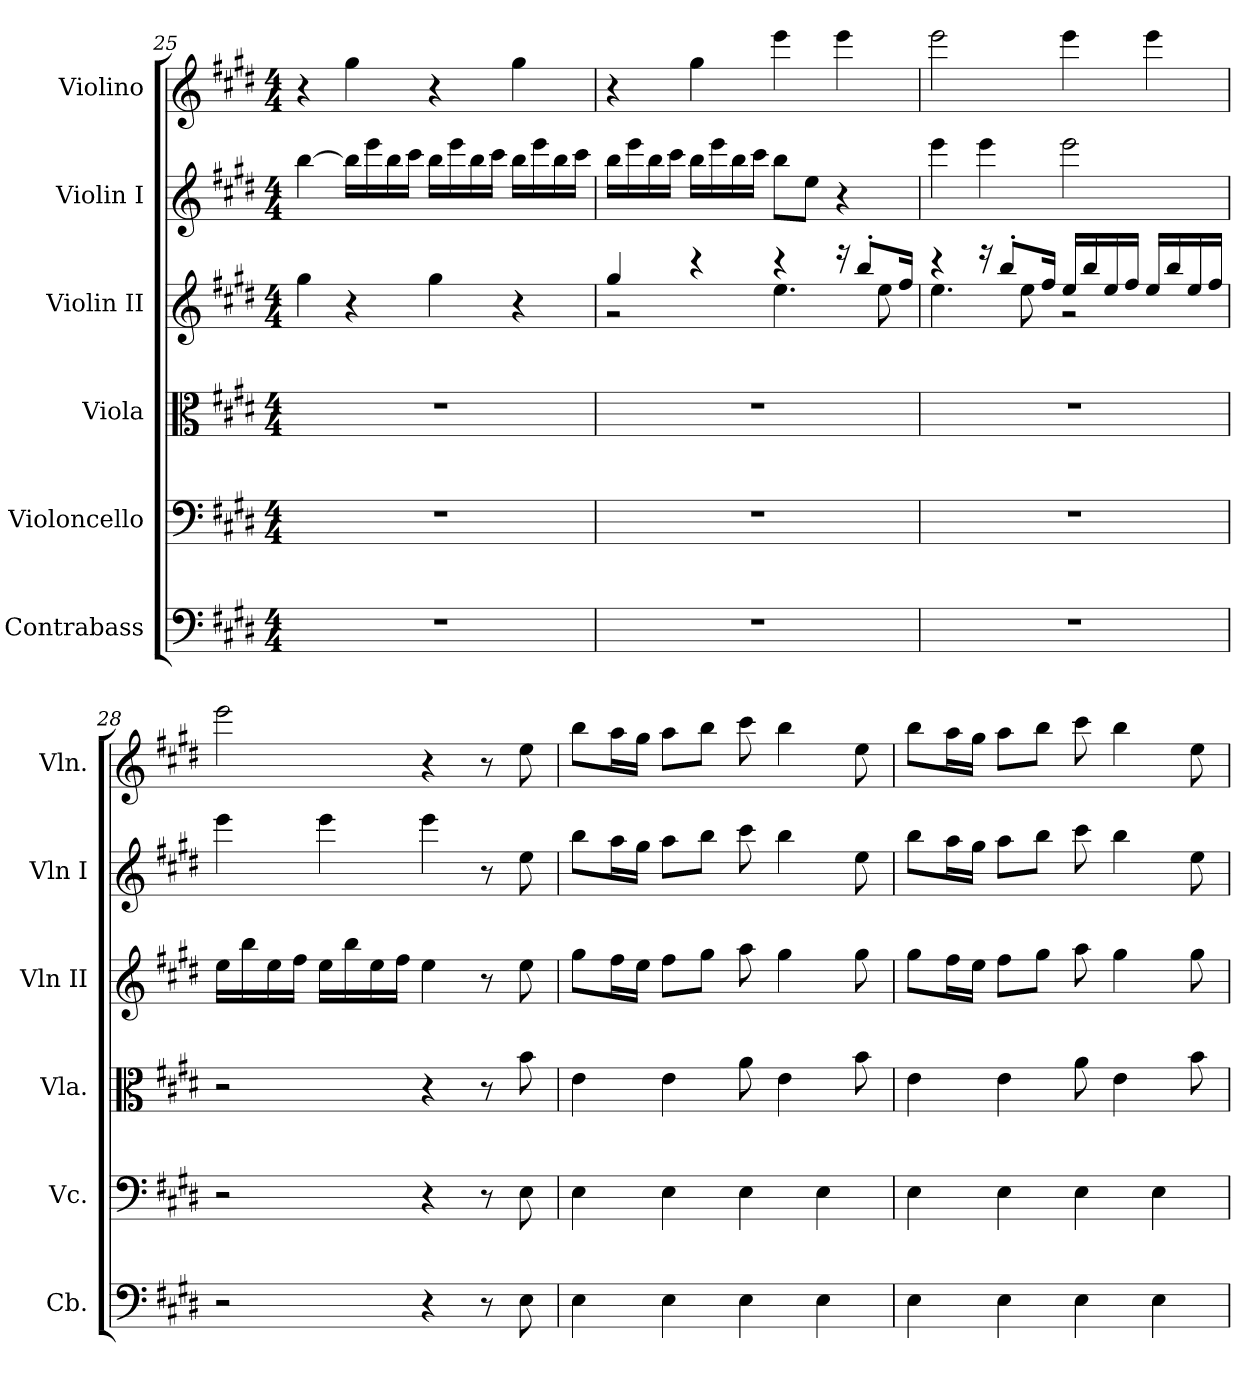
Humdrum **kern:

**kern	**kern	**kern	**kern	**kern	**kern
*part6	*part5	*part4	*part3	*part2	*part1
*staff6	*staff5	*staff4	*staff3	*staff2	*staff1
*I"Contrabass	*I"Violoncello	*I"Viola	*I"Violin II	*I"Violin I	*I"Violino
*I'Cb.	*I'Vc.	*I'Vla.	*I'Vln II	*I'Vln I	*I'Vln.
*clefF4	*clefF4	*clefC3	*clefG2	*clefG2	*clefG2
*ITrd7c12	*	*	*	*	*
*k[f#c#g#d#]	*k[f#c#g#d#]	*k[f#c#g#d#]	*k[f#c#g#d#]	*k[f#c#g#d#]	*k[f#c#g#d#]
*M4/4	*M4/4	*M4/4	*M4/4	*M4/4	*M4/4
=25	=25	=25	=25	=25	=25
1r	1r	1r	4gg#\	[4bb\	4r
.	.	.	4r	16bb\LL]	4gg#\
.	.	.	.	16eee\	.
.	.	.	.	16bb\	.
.	.	.	.	16ccc#\JJ	.
.	.	.	4gg#\	16bb\LL	4r
.	.	.	.	16eee\	.
.	.	.	.	16bb\	.
.	.	.	.	16ccc#\JJ	.
.	.	.	4r	16bb\LL	4gg#\
.	.	.	.	16eee\	.
.	.	.	.	16bb\	.
.	.	.	.	16ccc#\JJ	.
!!LO:LB:g=z
=26	=26	=26	=26	=26	=26
*	*	*	*^	*	*
1r	1r	1r	4gg#/	2r	16bb\LL	4r
.	.	.	.	.	16eee\	.
.	.	.	.	.	16bb\	.
.	.	.	.	.	16ccc#\JJ	.
.	.	.	4r	.	16bb\LL	4gg#\
.	.	.	.	.	16eee\	.
.	.	.	.	.	16bb\	.
.	.	.	.	.	16ccc#\JJ	.
.	.	.	4r	4.ee\	8bb\L	4eee\
.	.	.	.	.	8ee\J	.
.	.	.	16r	.	4r	4eee\
.	.	.	8bb'/L	.	.	.
.	.	.	.	8ee\	.	.
.	.	.	16ff#/Jk	.	.	.
=27	=27	=27	=27	=27	=27	=27
1r	1r	1r	4r	4.ee\	4eee\	2eee\
.	.	.	16r	.	4eee\	.
.	.	.	8bb'/L	.	.	.
.	.	.	.	8ee\	.	.
.	.	.	16ff#/Jk	.	.	.
.	.	.	16ee/LL	2r	2eee\	4eee\
.	.	.	16bb/	.	.	.
.	.	.	16ee/	.	.	.
.	.	.	16ff#/JJ	.	.	.
*	*	*	*	*	*	*MM90
.	.	.	16ee/LL	.	.	4eee\
.	.	.	16bb/	.	.	.
.	.	.	16ee/	.	.	.
.	.	.	16ff#/JJ	.	.	.
*	*	*	*v	*v	*	*
=28	=28	=28	=28	=28	=28
*	*	*	*	*	*MM89
2r	2r	2r	16ee\LL	4eee\	2eee\
.	.	.	16bb\	.	.
.	.	.	16ee\	.	.
.	.	.	16ff#\JJ	.	.
.	.	.	16ee\LL	4eee\	.
.	.	.	16bb\	.	.
.	.	.	16ee\	.	.
.	.	.	16ff#\JJ	.	.
*	*	*	*	*	*MM88
4r	4r	4r	4ee\	4eee\	4r
8r	8r	8r	8r	8r	8r
8EE\	8E\	8b\	8ee\	8ee\	8ee\
!!LO:PB:g=z
=29	=29	=29	=29	=29	=29
*	*	*	*	*	*MM91
4EE\	4E\	4e\	8gg#\L	8bb\L	8bb\L
.	.	.	16ff#\L	16aa\L	16aa\L
.	.	.	16ee\JJ	16gg#\JJ	16gg#\JJ
4EE\	4E\	4e\	8ff#\L	8aa\L	8aa\L
.	.	.	8gg#\J	8bb\J	8bb\J
4EE\	4E\	8a\	8aa\	8ccc#\	8ccc#\
.	.	4e\	4gg#\	4bb\	4bb\
4EE\	4E\	.	.	.	.
.	.	8b\	8gg#\	8ee\	8ee\
=30	=30	=30	=30	=30	=30
4EE\	4E\	4e\	8gg#\L	8bb\L	8bb\L
.	.	.	16ff#\L	16aa\L	16aa\L
.	.	.	16ee\JJ	16gg#\JJ	16gg#\JJ
4EE\	4E\	4e\	8ff#\L	8aa\L	8aa\L
.	.	.	8gg#\J	8bb\J	8bb\J
4EE\	4E\	8a\	8aa\	8ccc#\	8ccc#\
.	.	4e\	4gg#\	4bb\	4bb\
4EE\	4E\	.	.	.	.
.	.	8b\	8gg#\	8ee\	8ee\
=	=	=	=	=	=
*-	*-	*-	*-	*-	*-
